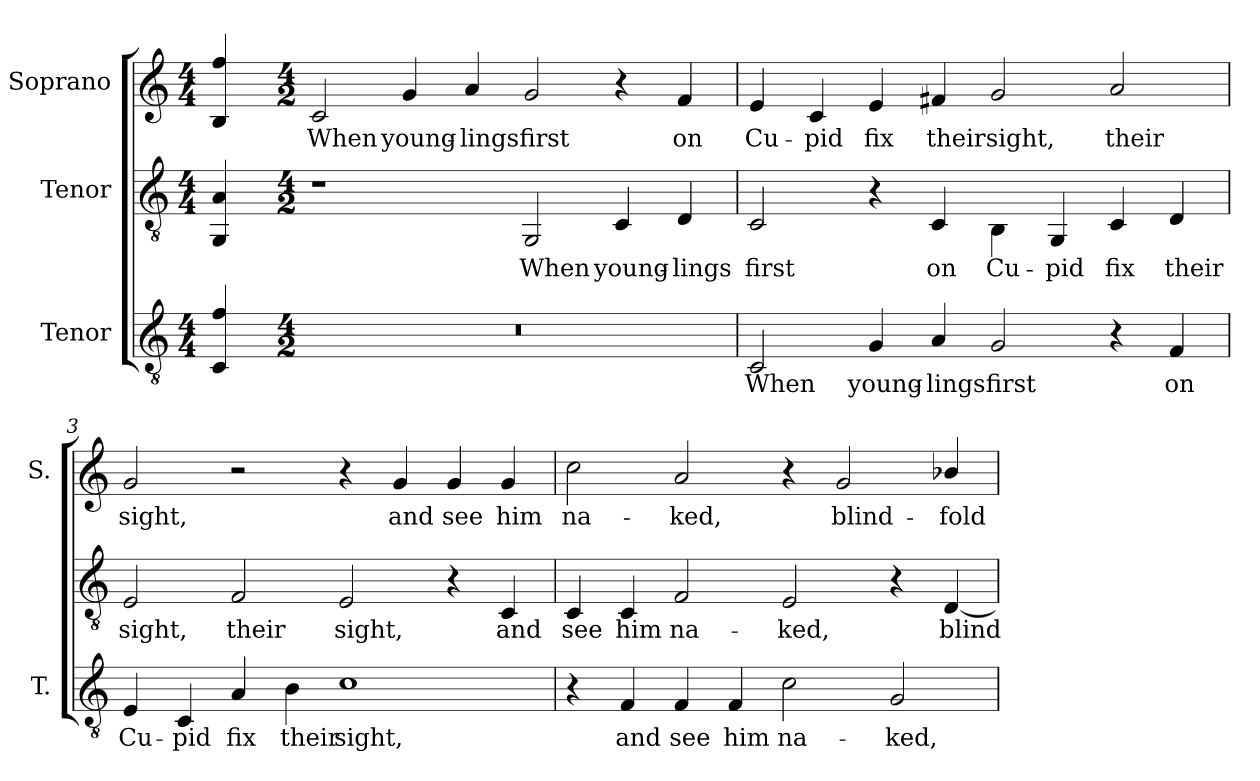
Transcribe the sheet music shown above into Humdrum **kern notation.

**kern	**text	**kern	**text	**kern	**text
*part3	*part3	*part2	*part2	*part1	*part1
*staff3	*staff3	*staff2	*staff2	*staff1	*staff1
*I"Tenor	*	*I"Tenor	*	*I"Soprano	*
*I'T.	*	*	*	*I'S.	*
!!LO:PB:g=z
*clefGv2	*	*clefGv2	*	*clefG2	*
*ITrd7c12	*	*	*	*	*
*k[]	*	*k[]	*	*k[]	*
*C:	*	*C:	*	*C:	*
*M4/4	*	*M4/4	*	*M4/4	*
=	=	=	=	=	=
4CCi/ 4Fi	.	4GGi/ 4Ai	.	4Bi/ 4ffi	.
=1-	=1-	=1-	=1-	=1-	=1-
*M4/2	*	*M4/2	*	*M4/2	*
!LO:N:vis=1	!	!	!	!	!
!	!	!	!	!	!LO:LY:b:color=#000000
0r	.	1r	.	2ci/	When
!	!	!	!	!	!LO:LY:b:color=#000000
.	.	.	.	4gi/	young-
!	!	!	!	!	!LO:LY:b:color=#000000
.	.	.	.	4ai/	-lings
!	!	!	!LO:LY:b:color=#000000	!	!
!	!	!	!	!	!LO:LY:b:color=#000000
.	.	2GGi/	When	2gi/	first
!	!	!	!LO:LY:b:color=#000000	!	!
.	.	4Ci/	young-	4r	.
!	!	!	!LO:LY:b:color=#000000	!	!
!	!	!	!	!	!LO:LY:b:color=#000000
.	.	4Di/	-lings	4fi/	on
=2	=2	=2	=2	=2	=2
!	!LO:LY:b:color=#000000	!	!	!	!
!	!	!	!LO:LY:b:color=#000000	!	!
!	!	!	!	!	!LO:LY:b:color=#000000
2CCi/	When	2Ci/	first	4ei/	Cu-
!	!	!	!	!	!LO:LY:b:color=#000000
.	.	.	.	4ci/	-pid
!	!LO:LY:b:color=#000000	!	!	!	!
!	!	!	!	!	!LO:LY:b:color=#000000
4GGi/	young-	4r	.	4ei/	fix
!	!LO:LY:b:color=#000000	!	!	!	!
!	!	!	!LO:LY:b:color=#000000	!	!
!	!	!	!	!	!LO:LY:b:color=#000000
4AAi/	-lings	4Ci/	on	4f#Xi/	their
!	!LO:LY:b:color=#000000	!	!	!	!
!	!	!	!LO:LY:b:color=#000000	!	!
!	!	!	!	!	!LO:LY:b:color=#000000
2GGi/	first	4BBi\	Cu-	2gi/	sight,
!	!	!	!LO:LY:b:color=#000000	!	!
.	.	4GGi/	-pid	.	.
!	!	!	!LO:LY:b:color=#000000	!	!
!	!	!	!	!	!LO:LY:b:color=#000000
4r	.	4Ci/	fix	2ai/	their
!	!LO:LY:b:color=#000000	!	!	!	!
!	!	!	!LO:LY:b:color=#000000	!	!
4FFi/	on	4Di/	their	.	.
!!LO:LB:g=z
=3	=3	=3	=3	=3	=3
!	!LO:LY:b:color=#000000	!	!	!	!
!	!	!	!LO:LY:b:color=#000000	!	!
!	!	!	!	!	!LO:LY:b:color=#000000
4EEi/	Cu-	2Ei/	sight,	2gi/	sight,
!	!LO:LY:b:color=#000000	!	!	!	!
4CCi/	-pid	.	.	.	.
!	!LO:LY:b:color=#000000	!	!	!	!
!	!	!	!LO:LY:b:color=#000000	!	!
4AAi/	fix	2Fi/	their	2r	.
!	!LO:LY:b:color=#000000	!	!	!	!
4BBi\	their	.	.	.	.
!	!LO:LY:b:color=#000000	!	!	!	!
!	!	!	!LO:LY:b:color=#000000	!	!
1Ci	sight,	2Ei/	sight,	4r	.
!	!	!	!	!	!LO:LY:b:color=#000000
.	.	.	.	4gi/	and
!	!	!	!	!	!LO:LY:b:color=#000000
.	.	4r	.	4gi/	see
!	!	!	!LO:LY:b:color=#000000	!	!
!	!	!	!	!	!LO:LY:b:color=#000000
.	.	4Ci/	and	4gi/	him
=4	=4	=4	=4	=4	=4
!	!	!	!LO:LY:b:color=#000000	!	!
!	!	!	!	!	!LO:LY:b:color=#000000
4r	.	4Ci/	see	2cci\	na-
!	!LO:LY:b:color=#000000	!	!	!	!
!	!	!	!LO:LY:b:color=#000000	!	!
4FFi/	and	4Ci/	him	.	.
!	!LO:LY:b:color=#000000	!	!	!	!
!	!	!	!LO:LY:b:color=#000000	!	!
!	!	!	!	!	!LO:LY:b:color=#000000
4FFi/	see	2Fi/	na-	2ai/	-ked,
!	!LO:LY:b:color=#000000	!	!	!	!
4FFi/	him	.	.	.	.
!	!LO:LY:b:color=#000000	!	!	!	!
!	!	!	!LO:LY:b:color=#000000	!	!
2Ci\	na-	2Ei/	-ked,	4r	.
!	!	!	!	!	!LO:LY:b:color=#000000
.	.	.	.	2gi/	blind-
!	!LO:LY:b:color=#000000	!	!	!	!
2GGi/	-ked,	4r	.	.	.
!	!	!	!LO:LY:b:color=#000000	!	!
!	!	!	!	!	!LO:LY:b:color=#000000
.	.	[4Di/	blind-	4b-Xi/	-fold
=	=	=	=	=	=
*-	*-	*-	*-	*-	*-
